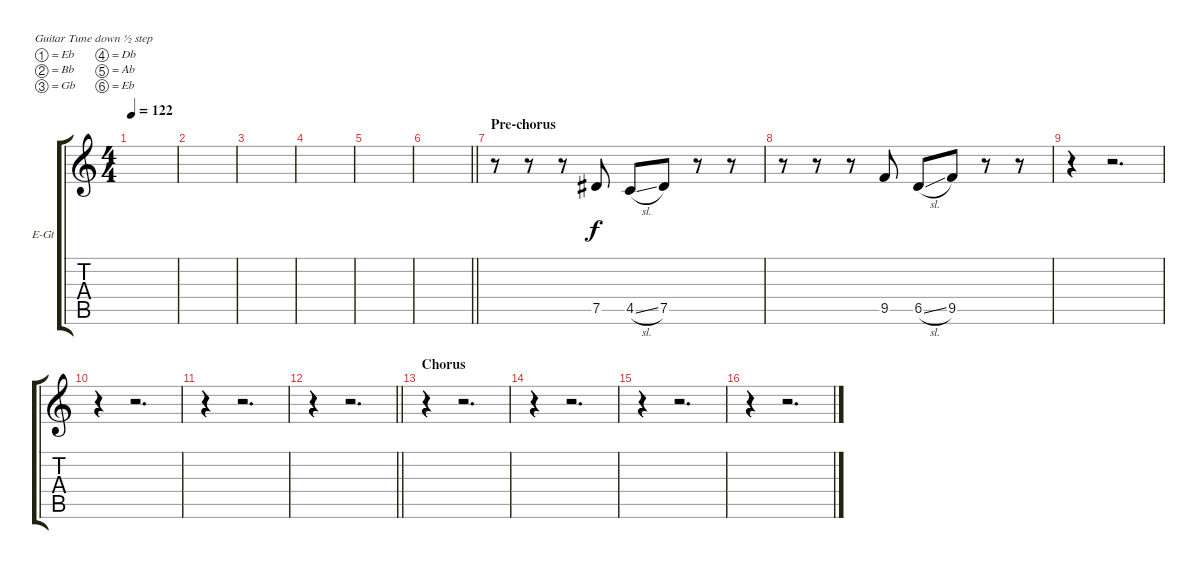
\bracketExtendMode groupsimilarinstruments
\firstSystemTrackNameOrientation horizontal
\otherSystemsTrackNameOrientation horizontal
\track ("Slash Solo" "E-Gt") {instrument overdrivenguitar}
\staff {score tabs}
\tuning (Eb4 Bb3 Gb3 Db3 Ab2 Eb2)
\ts (4 4)
\tempo 122
\clef g2
\ks c
|
|
|
|
|
\barLineRight lightlight
|
\section ("" "Pre-chorus")
r.8 r.8 r.8 7.5.8 4.5{sl}.8 7.5.8 r.8 r.8 |
r.8 r.8 r.8 9.5.8 6.5{sl}.8 9.5.8 r.8 r.8 |
r.4 r.2{d} |
r.4 r.2{d} |
r.4 r.2{d} |
\barLineRight lightlight
r.4 r.2{d} |
\section ("" "Chorus")
r.4 r.2{d} |
r.4 r.2{d} |
r.4 r.2{d} |
r.4 r.2{d}
